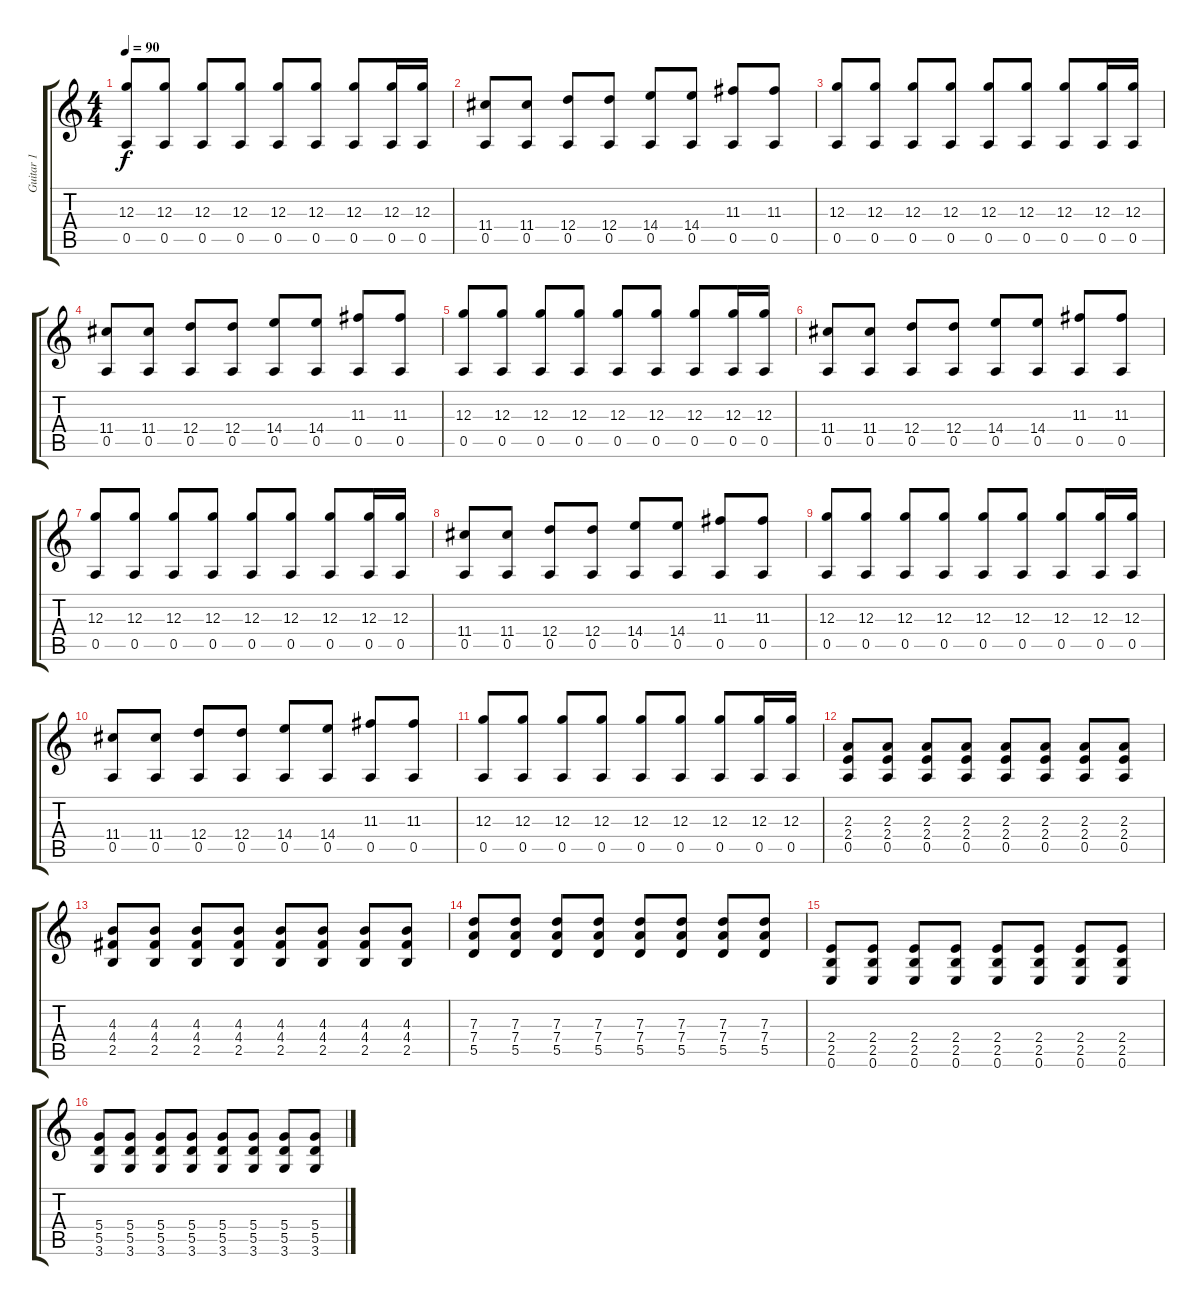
\track ("Guitar 1" "Guitar 1") {instrument electricguitarjazz}
\staff {score tabs}
\tuning (E4 B3 G3 D3 A2 E2) {hide}
\ts (4 4)
\tempo 90
\clef g2
\ks c
(12.3 0.5).8{dy f} (12.3 0.5).8 (12.3 0.5).8 (12.3 0.5).8 (12.3 0.5).8 (12.3 0.5).8 (12.3 0.5).8 (12.3 0.5).16 (12.3 0.5).16 |
(11.4 0.5).8 (11.4 0.5).8 (12.4 0.5).8 (12.4 0.5).8 (14.4 0.5).8 (14.4 0.5).8 (11.3 0.5).8 (11.3 0.5).8 |
(12.3 0.5).8 (12.3 0.5).8 (12.3 0.5).8 (12.3 0.5).8 (12.3 0.5).8 (12.3 0.5).8 (12.3 0.5).8 (12.3 0.5).16 (12.3 0.5).16 |
(11.4 0.5).8 (11.4 0.5).8 (12.4 0.5).8 (12.4 0.5).8 (14.4 0.5).8 (14.4 0.5).8 (11.3 0.5).8 (11.3 0.5).8 |
(12.3 0.5).8 (12.3 0.5).8 (12.3 0.5).8 (12.3 0.5).8 (12.3 0.5).8 (12.3 0.5).8 (12.3 0.5).8 (12.3 0.5).16 (12.3 0.5).16 |
(11.4 0.5).8 (11.4 0.5).8 (12.4 0.5).8 (12.4 0.5).8 (14.4 0.5).8 (14.4 0.5).8 (11.3 0.5).8 (11.3 0.5).8 |
(12.3 0.5).8 (12.3 0.5).8 (12.3 0.5).8 (12.3 0.5).8 (12.3 0.5).8 (12.3 0.5).8 (12.3 0.5).8 (12.3 0.5).16 (12.3 0.5).16 |
(11.4 0.5).8 (11.4 0.5).8 (12.4 0.5).8 (12.4 0.5).8 (14.4 0.5).8 (14.4 0.5).8 (11.3 0.5).8 (11.3 0.5).8 |
(12.3 0.5).8 (12.3 0.5).8 (12.3 0.5).8 (12.3 0.5).8 (12.3 0.5).8 (12.3 0.5).8 (12.3 0.5).8 (12.3 0.5).16 (12.3 0.5).16 |
(11.4 0.5).8 (11.4 0.5).8 (12.4 0.5).8 (12.4 0.5).8 (14.4 0.5).8 (14.4 0.5).8 (11.3 0.5).8 (11.3 0.5).8 |
(12.3 0.5).8 (12.3 0.5).8 (12.3 0.5).8 (12.3 0.5).8 (12.3 0.5).8 (12.3 0.5).8 (12.3 0.5).8 (12.3 0.5).16 (12.3 0.5).16 |
(2.3 2.4 0.5).8 (2.3 2.4 0.5).8 (2.3 2.4 0.5).8 (2.3 2.4 0.5).8 (2.3 2.4 0.5).8 (2.3 2.4 0.5).8 (2.3 2.4 0.5).8 (2.3 2.4 0.5).8 |
(4.3 4.4 2.5).8 (4.3 4.4 2.5).8 (4.3 4.4 2.5).8 (4.3 4.4 2.5).8 (4.3 4.4 2.5).8 (4.3 4.4 2.5).8 (4.3 4.4 2.5).8 (4.3 4.4 2.5).8 |
(7.3 7.4 5.5).8 (7.3 7.4 5.5).8 (7.3 7.4 5.5).8 (7.3 7.4 5.5).8 (7.3 7.4 5.5).8 (7.3 7.4 5.5).8 (7.3 7.4 5.5).8 (7.3 7.4 5.5).8 |
(2.4 2.5 0.6).8 (2.4 2.5 0.6).8 (2.4 2.5 0.6).8 (2.4 2.5 0.6).8 (2.4 2.5 0.6).8 (2.4 2.5 0.6).8 (2.4 2.5 0.6).8 (2.4 2.5 0.6).8 |
(5.4 5.5 3.6).8 (5.4 5.5 3.6).8 (5.4 5.5 3.6).8 (5.4 5.5 3.6).8 (5.4 5.5 3.6).8 (5.4 5.5 3.6).8 (5.4 5.5 3.6).8 (5.4 5.5 3.6).8
